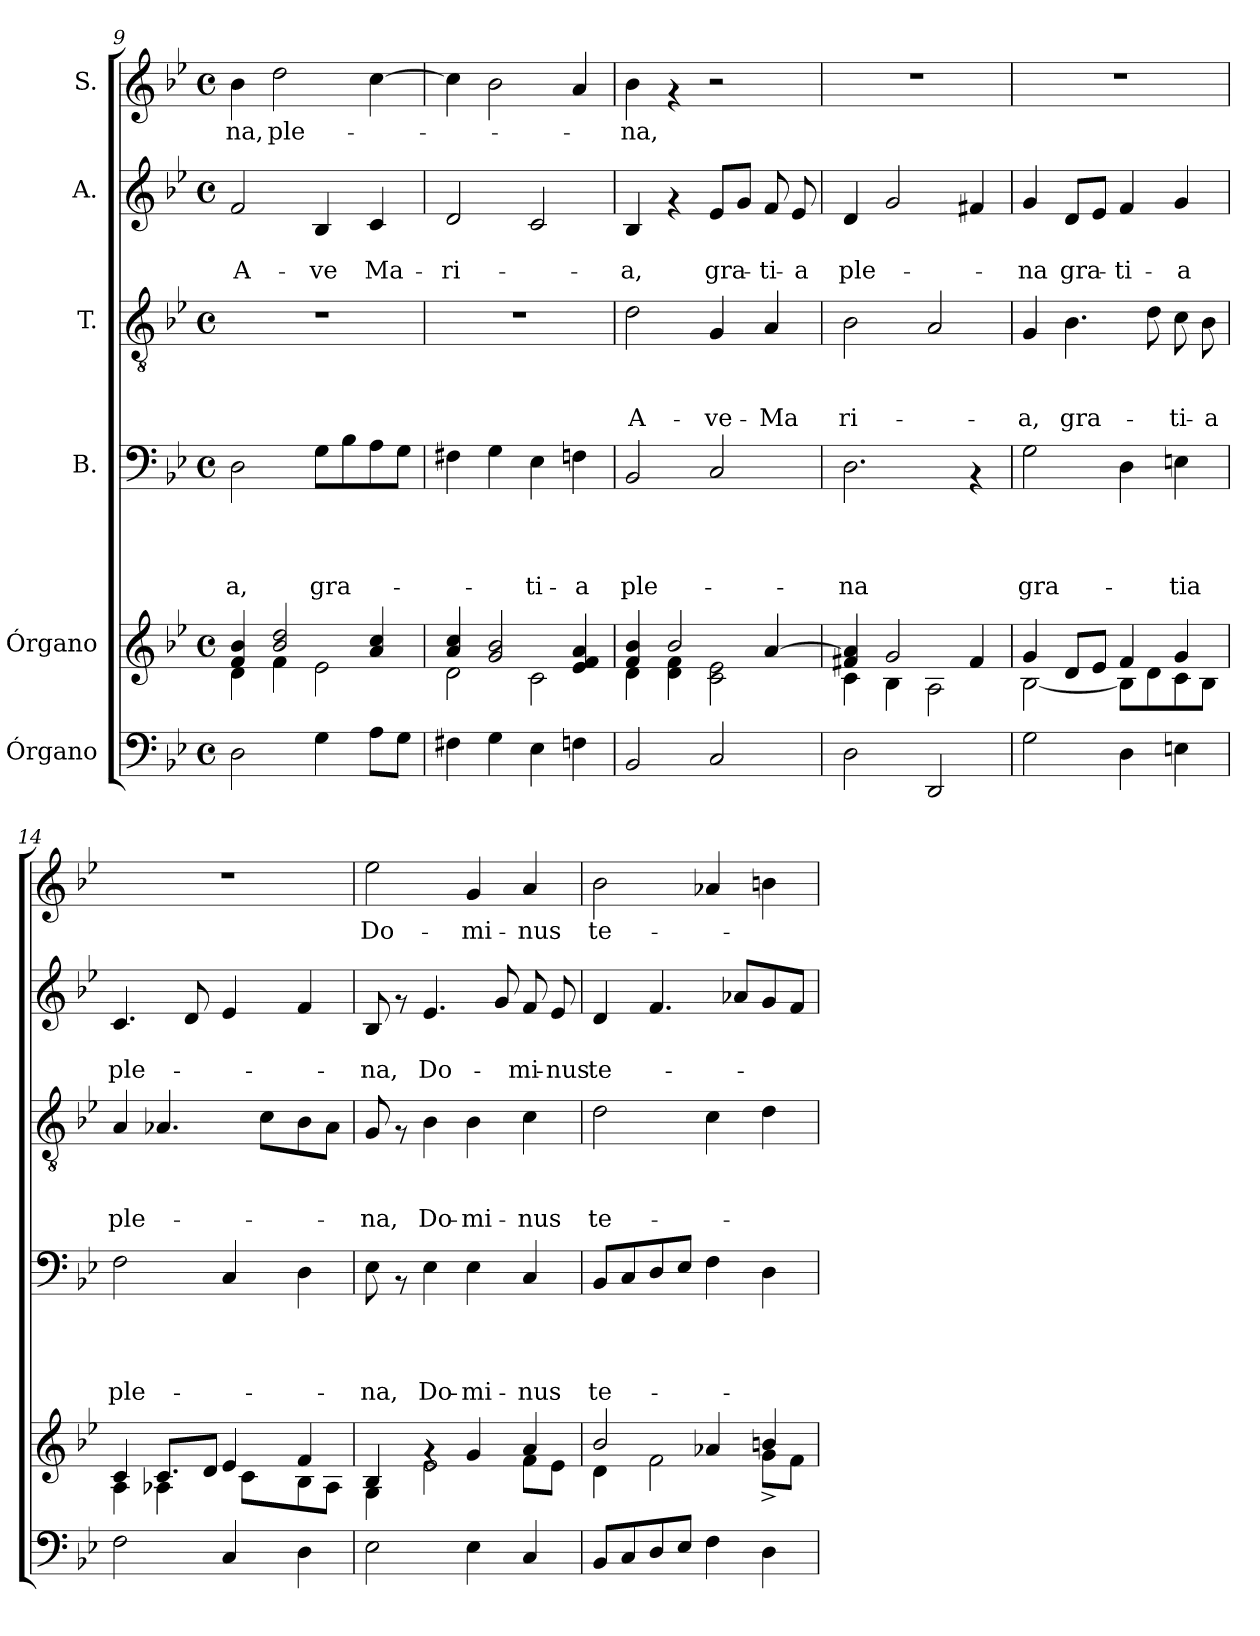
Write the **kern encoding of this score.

**kern	**kern	**kern	**text	**text	**text	**text	**kern	**text	**text	**text	**kern	**text	**text	**kern	**text
*part6	*part5	*part4	*part4	*part4	*part4	*part4	*part3	*part3	*part3	*part3	*part2	*part2	*part2	*part1	*part1
*staff6	*staff5	*staff4	*staff4	*staff4	*staff4	*staff4	*staff3	*staff3	*staff3	*staff3	*staff2	*staff2	*staff2	*staff1	*staff1
*I"Órgano	*I"Órgano	*I"B.	*	*	*	*	*I"T.	*	*	*	*I"A.	*	*	*I"S.	*
*clefF4	*clefG2	*clefF4	*	*	*	*	*clefGv2	*	*	*	*clefG2	*	*	*clefG2	*
*k[b-e-]	*k[b-e-]	*k[b-e-]	*	*	*	*	*k[b-e-]	*	*	*	*k[b-e-]	*	*	*k[b-e-]	*
*B-:	*B-:	*B-:	*	*	*	*	*B-:	*	*	*	*B-:	*	*	*B-:	*
*M4/4	*M4/4	*M4/4	*	*	*	*	*M4/4	*	*	*	*M4/4	*	*	*M4/4	*
*met(c)	*met(c)	*met(c)	*	*	*	*	*met(c)	*	*	*	*met(c)	*	*	*met(c)	*
=9	=9	=9	=9	=9	=9	=9	=9	=9	=9	=9	=9	=9	=9	=9	=9
*	*^	*	*	*	*	*	*	*	*	*	*	*	*	*	*
!	!	!	!	!	!	!	!LO:LY:b	!	!	!	!	!	!	!LO:LY:b	!	!LO:LY:b
2D\	4f/ 4b-/	4d\	2D\	.	.	.	-a,	1r	.	.	.	2f/	.	A-	4b-\	-na,
!	!	!	!	!	!	!	!	!	!	!	!	!	!	!	!	!LO:LY:b
.	2b-/ 2dd/	4f\	.	.	.	.	.	.	.	.	.	.	.	.	2dd\	ple-
!	!	!	!	!	!	!	!LO:LY:b	!	!	!	!	!	!	!LO:LY:b	!	!
4G\	.	2e-\	8G\L	.	.	.	gra-	.	.	.	.	4B-/	.	-ve	.	.
.	.	.	8B-\	.	.	.	.	.	.	.	.	.	.	.	.	.
!	!	!	!	!	!	!	!	!	!	!	!	!	!	!LO:LY:b	!	!
8A\L	4a/ 4cc/	.	8A\	.	.	.	.	.	.	.	.	4c/	.	Ma-	[>4cc\	.
8G\J	.	.	8G\J	.	.	.	.	.	.	.	.	.	.	.	.	.
=10	=10	=10	=10	=10	=10	=10	=10	=10	=10	=10	=10	=10	=10	=10	=10	=10
!	!	!	!	!	!	!	!	!	!	!	!	!	!	!LO:LY:b	!	!
4F#X\	4a/ 4cc/	2d\	4F#X\	.	.	.	.	1r	.	.	.	2d/	.	-ri-	4cc\]	.
4G\	2g/ 2b-/	.	4G\	.	.	.	.	.	.	.	.	.	.	.	2b-\	.
!	!	!	!	!	!	!	!LO:LY:b	!	!	!	!	!	!	!	!	!
4E-\	.	2c\	4E-\	.	.	.	-ti-	.	.	.	.	2c/	.	.	.	.
!	!	!	!	!	!	!	!LO:LY:b	!	!	!	!	!	!	!	!	!
4Fn\	4e-/ 4f/ 4a/	.	4Fn\	.	.	.	-a	.	.	.	.	.	.	.	4a/	.
=11	=11	=11	=11	=11	=11	=11	=11	=11	=11	=11	=11	=11	=11	=11	=11	=11
!	!	!	!	!	!	!	!LO:LY:b	!	!	!	!LO:LY:b	!	!	!LO:LY:b	!	!LO:LY:b
2BB-/	4f/ 4b-/	4d\	2BB-/	.	.	.	ple-	2d\	.	.	A-	4B-/	.	-a,	4b-\	-na,
.	2b-/	4d\ 4f\	.	.	.	.	.	.	.	.	.	4rf	.	.	4rf	.
!	!	!	!	!	!	!	!	!	!	!	!LO:LY:b	!	!	!LO:LY:b	!	!
2C/	.	2c\ 2e-\	2C/	.	.	.	.	4G/	.	.	-ve-	8e-/L	.	gra-	2r	.
.	.	.	.	.	.	.	.	.	.	.	.	8g/J	.	.	.	.
!	!	!	!	!	!	!	!	!	!	!	!LO:LY:b	!	!	!LO:LY:b	!	!
.	[>4a/	.	.	.	.	.	.	4A/	.	.	-Ma	8f/	.	-ti-	.	.
!	!	!	!	!	!	!	!	!	!	!	!	!	!	!LO:LY:b	!	!
.	.	.	.	.	.	.	.	.	.	.	.	8e-/	.	-a	.	.
=12	=12	=12	=12	=12	=12	=12	=12	=12	=12	=12	=12	=12	=12	=12	=12	=12
!	!	!	!	!	!	!	!LO:LY:b	!	!	!	!LO:LY:b	!	!	!LO:LY:b	!	!
2D\	4f#X/ 4a/]	4c\	2.D\	.	.	.	-na	2B-\	.	.	ri-	4d/	.	ple-	1r	.
.	2g/	4B-\	.	.	.	.	.	.	.	.	.	2g/	.	.	.	.
2DD/	.	2A\	.	.	.	.	.	2A/	.	.	.	.	.	.	.	.
.	4f#/	.	4rAA	.	.	.	.	.	.	.	.	4f#X/	.	.	.	.
!!LO:PB:g=z
=13	=13	=13	=13	=13	=13	=13	=13	=13	=13	=13	=13	=13	=13	=13	=13	=13
!	!	!	!	!	!	!	!LO:LY:b	!	!	!	!LO:LY:b	!	!	!LO:LY:b	!	!
2G\	4g/	[<2B-\	2G\	.	.	.	gra-	4G/	.	.	-a,	4g/	.	-na	1r	.
!	!	!	!	!	!	!	!	!	!	!	!LO:LY:b	!	!	!LO:LY:b	!	!
.	8d/L	.	.	.	.	.	.	4.B-\	.	.	gra-	8d/L	.	gra-	.	.
.	8e-/J	.	.	.	.	.	.	.	.	.	.	8e-/J	.	.	.	.
!	!	!	!	!	!	!	!	!	!	!	!	!	!	!LO:LY:b	!	!
4D\	4f/	8B-\L]	4D\	.	.	.	.	.	.	.	.	4f/	.	-ti-	.	.
.	.	8d\	.	.	.	.	.	8d\	.	.	.	.	.	.	.	.
!	!	!	!	!	!	!	!LO:LY:b	!	!	!	!LO:LY:b	!	!	!LO:LY:b	!	!
4En\	4g/	8c\	4En\	.	.	.	-tia	8c\	.	.	-ti-	4g/	.	-a	.	.
!	!	!	!	!	!	!	!	!	!	!	!LO:LY:b	!	!	!	!	!
.	.	8B-\J	.	.	.	.	.	8B-\	.	.	-a	.	.	.	.	.
=14	=14	=14	=14	=14	=14	=14	=14	=14	=14	=14	=14	=14	=14	=14	=14	=14
!	!	!	!	!	!	!	!LO:LY:b	!	!	!	!LO:LY:b	!	!	!LO:LY:b	!	!
2F\	4c/	4A\	2F\	.	.	.	ple-	4A/	.	.	ple-	4.c/	.	ple-	1r	.
.	8.c/L	4A-X\	.	.	.	.	.	4.A-X/	.	.	.	.	.	.	.	.
.	.	.	.	.	.	.	.	.	.	.	.	8d/	.	.	.	.
.	8d/J	.	.	.	.	.	.	.	.	.	.	.	.	.	.	.
4C/	.	4e-/	4C/	.	.	.	.	.	.	.	.	4e-/	.	.	.	.
.	8c\L	.	.	.	.	.	.	.	.	.	.	.	.	.	.	.
.	.	.	.	.	.	.	.	8c\L	.	.	.	.	.	.	.	.
.	16ryy	.	.	.	.	.	.	.	.	.	.	.	.	.	.	.
4D\	8B-\	4f/	4D\	.	.	.	.	8B-\	.	.	.	4f/	.	.	.	.
.	8A-\J	.	.	.	.	.	.	8A-\J	.	.	.	.	.	.	.	.
=15	=15	=15	=15	=15	=15	=15	=15	=15	=15	=15	=15	=15	=15	=15	=15	=15
!	!	!	!	!	!	!	!LO:LY:b	!	!	!	!LO:LY:b	!	!	!LO:LY:b	!	!LO:LY:b
2E-\	4B-/	4G\	8E-\	.	.	.	-na,	8G/	.	.	-na,	8B-/	.	-na,	2ee-\	Do-
.	.	.	8rAA	.	.	.	.	8rF	.	.	.	8rf	.	.	.	.
!	!	!	!	!	!	!	!LO:LY:b	!	!	!	!LO:LY:b	!	!	!LO:LY:b	!	!
.	4rf	2e-\	4E-\	.	.	.	Do-	4B-\	.	.	Do-	4.e-/	.	Do-	.	.
!	!	!	!	!	!	!	!LO:LY:b	!	!	!	!LO:LY:b	!	!	!	!	!LO:LY:b
4E-\	4g/	.	4E-\	.	.	.	-mi-	4B-\	.	.	-mi-	.	.	.	4g/	-mi-
.	.	.	.	.	.	.	.	.	.	.	.	8g/	.	.	.	.
!	!	!	!	!	!	!	!LO:LY:b	!	!	!	!LO:LY:b	!	!	!LO:LY:b	!	!LO:LY:b
4C/	4a/	8f\L	4C/	.	.	.	-nus	4c\	.	.	-nus	8f/	.	-mi-	4a/	-nus
!	!	!	!	!	!	!	!	!	!	!	!	!	!	!LO:LY:b	!	!
.	.	8e-\J	.	.	.	.	.	.	.	.	.	8e-/	.	-nus	.	.
=16	=16	=16	=16	=16	=16	=16	=16	=16	=16	=16	=16	=16	=16	=16	=16	=16
!	!	!	!	!	!	!	!LO:LY:b	!	!	!	!LO:LY:b	!	!	!LO:LY:b	!	!LO:LY:b
8BB-/L	2b-/	4d\	8BB-/L	.	.	.	te-	2d\	.	.	te-	4d/	.	te-	2b-\	te-
8C/	.	.	8C/	.	.	.	.	.	.	.	.	.	.	.	.	.
8D/	.	2f\	8D/	.	.	.	.	.	.	.	.	4.f/	.	.	.	.
8E-/J	.	.	8E-/J	.	.	.	.	.	.	.	.	.	.	.	.	.
4F\	4a-X/	.	4F\	.	.	.	.	4c\	.	.	.	.	.	.	4a-X/	.
.	.	.	.	.	.	.	.	.	.	.	.	8a-X/L	.	.	.	.
4D\	4bn/	8g^<\L	4D\	.	.	.	.	4d\	.	.	.	8g/	.	.	4bn\	.
.	.	8f\J	.	.	.	.	.	.	.	.	.	8f/J	.	.	.	.
*	*v	*v	*	*	*	*	*	*	*	*	*	*	*	*	*	*
=	=	=	=	=	=	=	=	=	=	=	=	=	=	=	=
*-	*-	*-	*-	*-	*-	*-	*-	*-	*-	*-	*-	*-	*-	*-	*-
